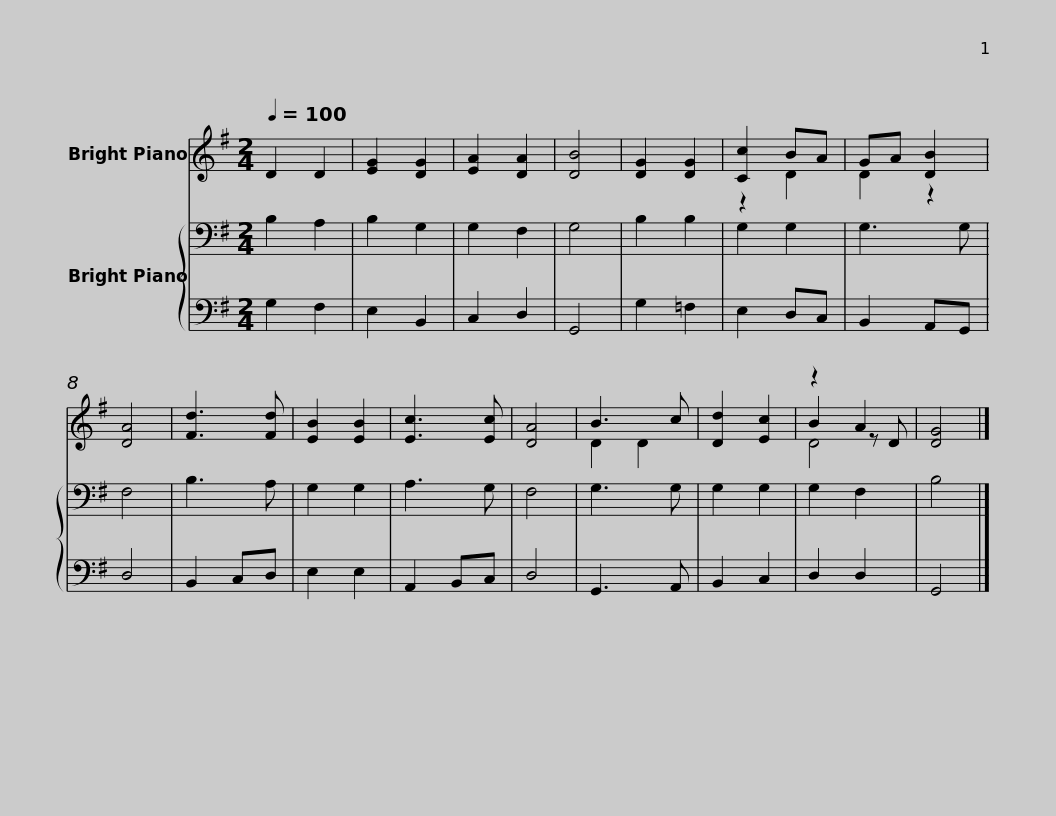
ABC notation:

X:1
%%score ( 1 2 3 ) { 4 | 5 }
L:1/8
Q:1/4=100
M:2/4
I:linebreak $
K:G
V:1 treble
V:2 treble
V:3 treble
V:4 bass
V:5 bass
V:1
 D2 D2 | [EG]2 [DG]2 | [EA]2 [DA]2 | [DB]4 | [DG]2 [DG]2 | %5
 [Cc]2 BA | GA [DB]2 | [DA]4 | [Fd]3 [Fd] | [EB]2 [EB]2 | %10
 [Ec]3 [Ec] | [DA]4 |$ B3 c | [Dd]2 [Ec]2 | z2 A2 | %15
 [DG]4 |] %16
V:2
 x4 | x4 | x4 | x4 | x4 | %5
 z2 D2 | D2 z2 | x4 | x4 | x4 | %10
 x4 | x4 |$ D2 D2 | x4 | B2 z D | %15
 x4 |] %16
V:3
 x4 | x4 | x4 | x4 | x4 | %5
 x4 | x4 | x4 | x4 | x4 | %10
 x4 | x4 |$ x4 | x4 | D4 | %15
 x4 |] %16
V:4
 B,2 A,2 | B,2 G,2 | G,2 F,2 | G,4 | B,2 B,2 | %5
 G,2 G,2 | G,3 G, | F,4 | B,3 A, | G,2 G,2 | %10
 A,3 G, | F,4 |$ G,3 G, | G,2 G,2 | G,2 F,2 | %15
 B,4 |] %16
V:5
 G,2 F,2 | E,2 B,,2 | C,2 D,2 | G,,4 | G,2 =F,2 | %5
 E,2 D,C, | B,,2 A,,G,, | D,4 | B,,2 C,D, | E,2 E,2 | %10
 A,,2 B,,C, | D,4 |$ G,,3 A,, | B,,2 C,2 | D,2 D,2 | %15
 G,,4 |] %16
